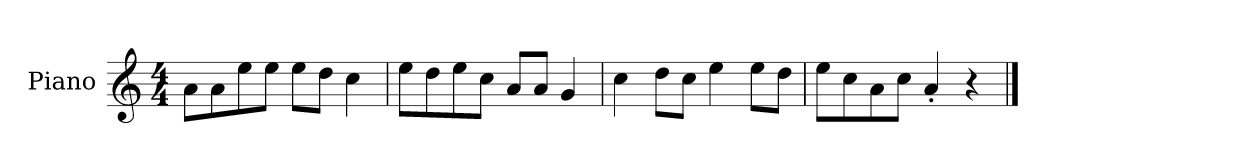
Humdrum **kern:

**kern
*part1
*staff1
*I"Piano
*I'P-no
*clefG2
*k[]
*M4/4
*MM90
=1
8a\L
8a\
8ee\
8ee\J
8ee\L
8dd\J
4cc\
=2
8ee\L
8dd\
8ee\
8cc\J
8a/L
8a/J
4g/
=3
4cc\
8dd\L
8cc\J
4ee\
8ee\L
8dd\J
=4
8ee\L
8cc\
8a\
8cc\J
4a'/
4r
==
*-
